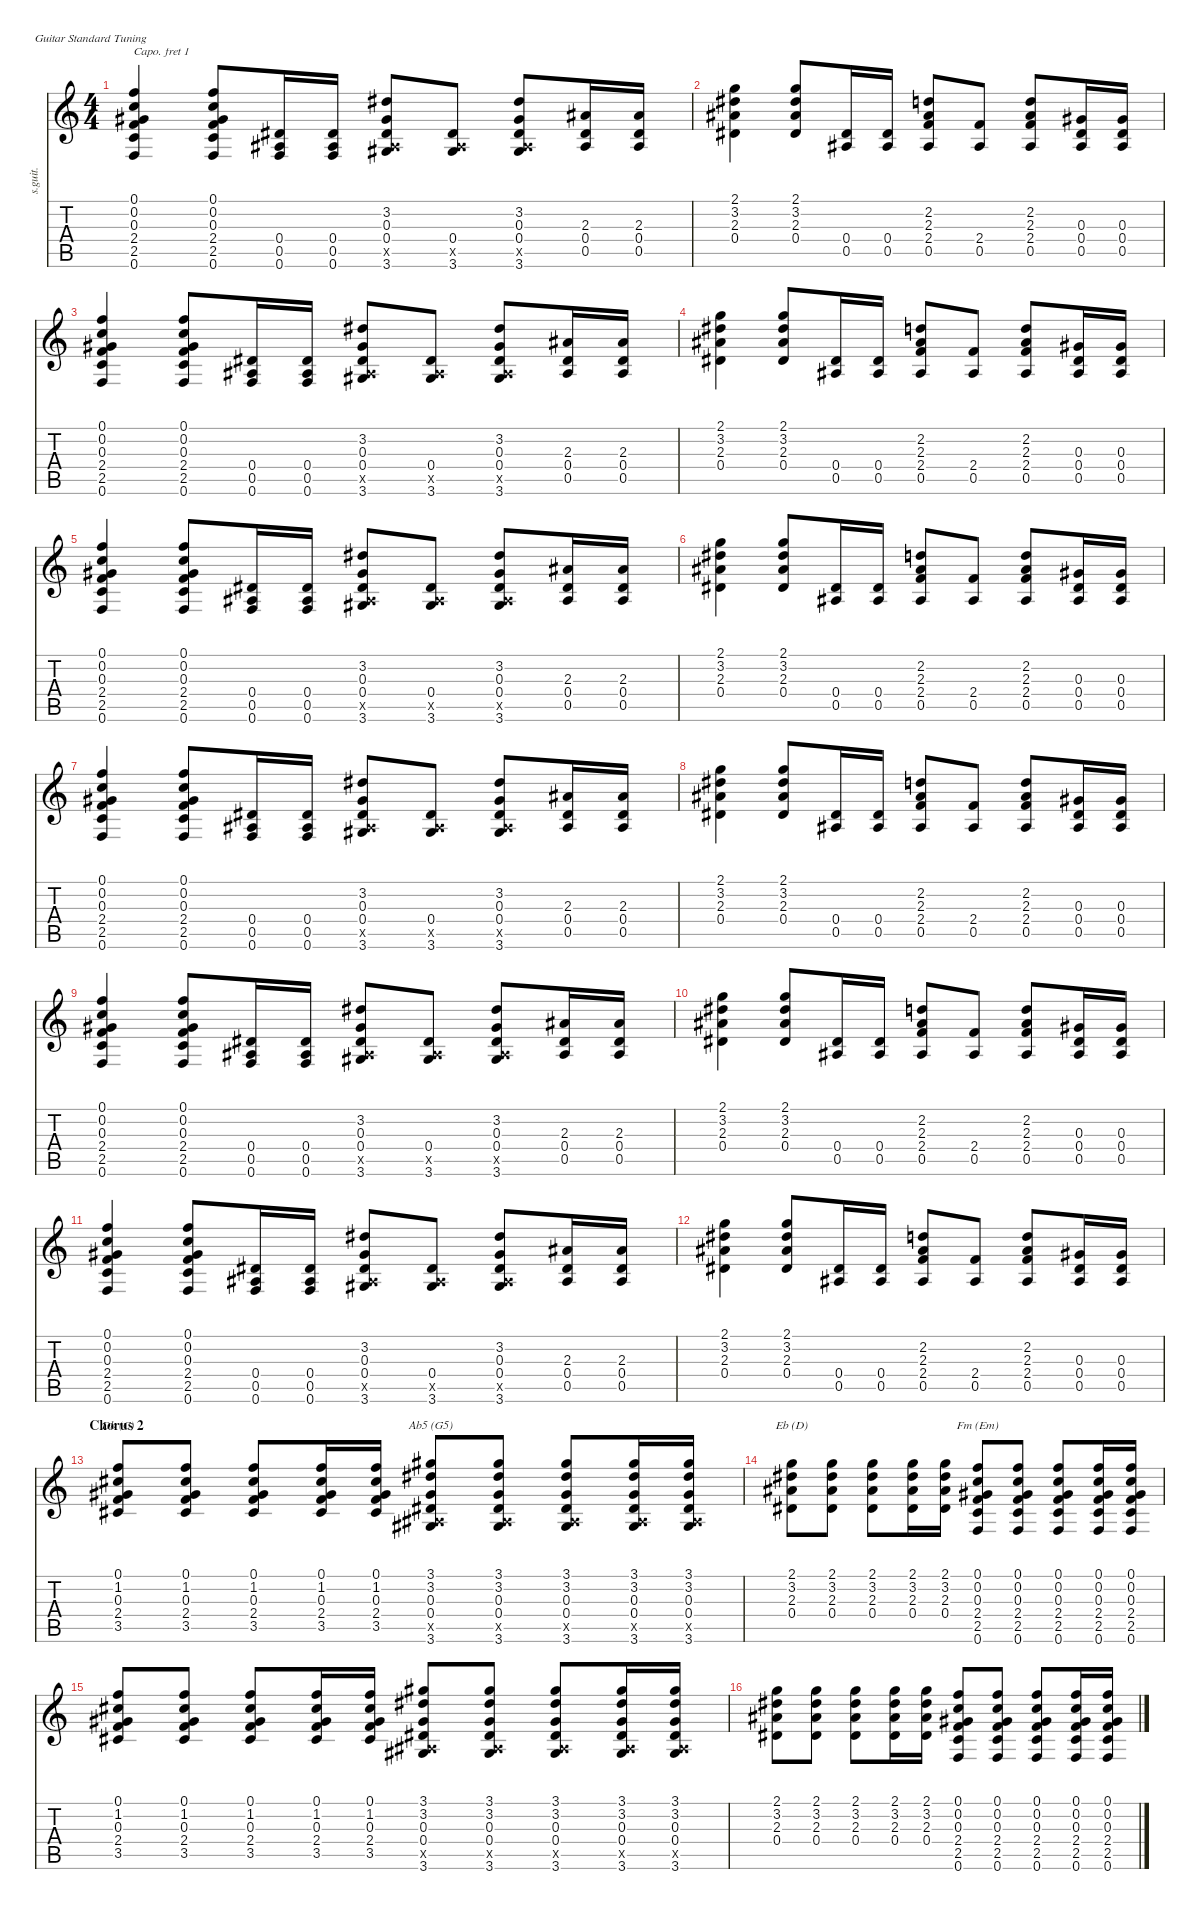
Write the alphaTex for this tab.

\defaultSystemsLayout 4
\hideDynamics
\bracketExtendMode nobrackets
\track ("Billie Joe Amrstrong - Rhythm 3" "s.guit.") {instrument acousticguitarsteel}
\staff {score tabs}
\capo 1
\tuning (E4 B3 G3 D3 A2 E2)
\chord ("Fm (Em)" 3 1 2 2 0 x) {showdiagram false}
\chord ("Ab5 (G5)" 3 1 2 2 0 x) {showdiagram false}
\chord ("Eb (D)" 3 1 2 2 0 x) {showdiagram false}
\chord ("Db (C)" 3 1 2 2 0 x) {showdiagram false}
\ts (4 4)
\tempo (84 hide)
\clef g2
\ks c
(0.1 0.2 0.3 2.4 2.5 0.6).4{lyrics (0 "") lyrics (1 "") lyrics (2 "") lyrics (3 "") lyrics (4 "") dy mf} (0.1 0.2 0.3 2.4 2.5 0.6).8{lyrics (0 "") lyrics (1 "") lyrics (2 "") lyrics (3 "") lyrics (4 "")} (0.4 0.5 0.6).16{lyrics (0 "") lyrics (1 "") lyrics (2 "") lyrics (3 "") lyrics (4 "")} (0.4 0.5 0.6).16{lyrics (0 "") lyrics (1 "") lyrics (2 "") lyrics (3 "") lyrics (4 "")} (3.2 0.3 0.4 0.5{x} 3.6).8{lyrics (0 "") lyrics (1 "") lyrics (2 "") lyrics (3 "") lyrics (4 "")} (0.4 0.5{x} 3.6).8{lyrics (0 "") lyrics (1 "") lyrics (2 "") lyrics (3 "") lyrics (4 "")} (3.2 0.3 0.4 0.5{x} 3.6).8{lyrics (0 "") lyrics (1 "") lyrics (2 "") lyrics (3 "") lyrics (4 "")} (2.3 0.4 0.5).16{lyrics (0 "") lyrics (1 "") lyrics (2 "") lyrics (3 "") lyrics (4 "")} (2.3 0.4 0.5).16{lyrics (0 "") lyrics (1 "") lyrics (2 "") lyrics (3 "") lyrics (4 "")} |
(2.1{acc #} 3.2 2.3 0.4).4{lyrics (0 "") lyrics (1 "") lyrics (2 "") lyrics (3 "") lyrics (4 "")} (2.1{acc #} 3.2 2.3 0.4).8{lyrics (0 "") lyrics (1 "") lyrics (2 "") lyrics (3 "") lyrics (4 "")} (0.4 0.5).16{lyrics (0 "") lyrics (1 "") lyrics (2 "") lyrics (3 "") lyrics (4 "")} (0.4 0.5).16{lyrics (0 "") lyrics (1 "") lyrics (2 "") lyrics (3 "") lyrics (4 "")} (2.2{acc #} 2.3 2.4 0.5).8{lyrics (0 "") lyrics (1 "") lyrics (2 "") lyrics (3 "") lyrics (4 "")} (2.4 0.5).8{lyrics (0 "") lyrics (1 "") lyrics (2 "") lyrics (3 "") lyrics (4 "")} (2.2{acc #} 2.3 2.4 0.5).8{lyrics (0 "") lyrics (1 "") lyrics (2 "") lyrics (3 "") lyrics (4 "")} (0.3 0.4 0.5).16{lyrics (0 "") lyrics (1 "") lyrics (2 "") lyrics (3 "") lyrics (4 "")} (0.3 0.4 0.5).16{lyrics (0 "") lyrics (1 "") lyrics (2 "") lyrics (3 "") lyrics (4 "")} |
(0.1 0.2 0.3 2.4 2.5 0.6).4{lyrics (0 "") lyrics (1 "") lyrics (2 "") lyrics (3 "") lyrics (4 "")} (0.1 0.2 0.3 2.4 2.5 0.6).8{lyrics (0 "") lyrics (1 "") lyrics (2 "") lyrics (3 "") lyrics (4 "")} (0.4 0.5 0.6).16{lyrics (0 "") lyrics (1 "") lyrics (2 "") lyrics (3 "") lyrics (4 "")} (0.4 0.5 0.6).16{lyrics (0 "") lyrics (1 "") lyrics (2 "") lyrics (3 "") lyrics (4 "")} (3.2 0.3 0.4 0.5{x} 3.6).8{lyrics (0 "") lyrics (1 "") lyrics (2 "") lyrics (3 "") lyrics (4 "")} (0.4 0.5{x} 3.6).8{lyrics (0 "") lyrics (1 "") lyrics (2 "") lyrics (3 "") lyrics (4 "")} (3.2 0.3 0.4 0.5{x} 3.6).8{lyrics (0 "") lyrics (1 "") lyrics (2 "") lyrics (3 "") lyrics (4 "")} (2.3 0.4 0.5).16{lyrics (0 "") lyrics (1 "") lyrics (2 "") lyrics (3 "") lyrics (4 "")} (2.3 0.4 0.5).16{lyrics (0 "") lyrics (1 "") lyrics (2 "") lyrics (3 "") lyrics (4 "")} |
(2.1{acc #} 3.2 2.3 0.4).4{lyrics (0 "") lyrics (1 "") lyrics (2 "") lyrics (3 "") lyrics (4 "")} (2.1{acc #} 3.2 2.3 0.4).8{lyrics (0 "") lyrics (1 "") lyrics (2 "") lyrics (3 "") lyrics (4 "")} (0.4 0.5).16{lyrics (0 "") lyrics (1 "") lyrics (2 "") lyrics (3 "") lyrics (4 "")} (0.4 0.5).16{lyrics (0 "") lyrics (1 "") lyrics (2 "") lyrics (3 "") lyrics (4 "")} (2.2{acc #} 2.3 2.4 0.5).8{lyrics (0 "") lyrics (1 "") lyrics (2 "") lyrics (3 "") lyrics (4 "")} (2.4 0.5).8{lyrics (0 "") lyrics (1 "") lyrics (2 "") lyrics (3 "") lyrics (4 "")} (2.2{acc #} 2.3 2.4 0.5).8{lyrics (0 "") lyrics (1 "") lyrics (2 "") lyrics (3 "") lyrics (4 "")} (0.3 0.4 0.5).16{lyrics (0 "") lyrics (1 "") lyrics (2 "") lyrics (3 "") lyrics (4 "")} (0.3 0.4 0.5).16{lyrics (0 "") lyrics (1 "") lyrics (2 "") lyrics (3 "") lyrics (4 "")} |
(0.1 0.2 0.3 2.4 2.5 0.6).4{lyrics (0 "") lyrics (1 "") lyrics (2 "") lyrics (3 "") lyrics (4 "")} (0.1 0.2 0.3 2.4 2.5 0.6).8{lyrics (0 "") lyrics (1 "") lyrics (2 "") lyrics (3 "") lyrics (4 "")} (0.4 0.5 0.6).16{lyrics (0 "") lyrics (1 "") lyrics (2 "") lyrics (3 "") lyrics (4 "")} (0.4 0.5 0.6).16{lyrics (0 "") lyrics (1 "") lyrics (2 "") lyrics (3 "") lyrics (4 "")} (3.2 0.3 0.4 0.5{x} 3.6).8{lyrics (0 "") lyrics (1 "") lyrics (2 "") lyrics (3 "") lyrics (4 "")} (0.4 0.5{x} 3.6).8{lyrics (0 "") lyrics (1 "") lyrics (2 "") lyrics (3 "") lyrics (4 "")} (3.2 0.3 0.4 0.5{x} 3.6).8{lyrics (0 "") lyrics (1 "") lyrics (2 "") lyrics (3 "") lyrics (4 "")} (2.3 0.4 0.5).16{lyrics (0 "") lyrics (1 "") lyrics (2 "") lyrics (3 "") lyrics (4 "")} (2.3 0.4 0.5).16{lyrics (0 "") lyrics (1 "") lyrics (2 "") lyrics (3 "") lyrics (4 "")} |
(2.1{acc #} 3.2 2.3 0.4).4{lyrics (0 "") lyrics (1 "") lyrics (2 "") lyrics (3 "") lyrics (4 "")} (2.1{acc #} 3.2 2.3 0.4).8{lyrics (0 "") lyrics (1 "") lyrics (2 "") lyrics (3 "") lyrics (4 "")} (0.4 0.5).16{lyrics (0 "") lyrics (1 "") lyrics (2 "") lyrics (3 "") lyrics (4 "")} (0.4 0.5).16{lyrics (0 "") lyrics (1 "") lyrics (2 "") lyrics (3 "") lyrics (4 "")} (2.2{acc #} 2.3 2.4 0.5).8{lyrics (0 "") lyrics (1 "") lyrics (2 "") lyrics (3 "") lyrics (4 "")} (2.4 0.5).8{lyrics (0 "") lyrics (1 "") lyrics (2 "") lyrics (3 "") lyrics (4 "")} (2.2{acc #} 2.3 2.4 0.5).8{lyrics (0 "") lyrics (1 "") lyrics (2 "") lyrics (3 "") lyrics (4 "")} (0.3 0.4 0.5).16{lyrics (0 "") lyrics (1 "") lyrics (2 "") lyrics (3 "") lyrics (4 "")} (0.3 0.4 0.5).16{lyrics (0 "") lyrics (1 "") lyrics (2 "") lyrics (3 "") lyrics (4 "")} |
(0.1 0.2 0.3 2.4 2.5 0.6).4{lyrics (0 "") lyrics (1 "") lyrics (2 "") lyrics (3 "") lyrics (4 "")} (0.1 0.2 0.3 2.4 2.5 0.6).8{lyrics (0 "") lyrics (1 "") lyrics (2 "") lyrics (3 "") lyrics (4 "")} (0.4 0.5 0.6).16{lyrics (0 "") lyrics (1 "") lyrics (2 "") lyrics (3 "") lyrics (4 "")} (0.4 0.5 0.6).16{lyrics (0 "") lyrics (1 "") lyrics (2 "") lyrics (3 "") lyrics (4 "")} (3.2 0.3 0.4 0.5{x} 3.6).8{lyrics (0 "") lyrics (1 "") lyrics (2 "") lyrics (3 "") lyrics (4 "")} (0.4 0.5{x} 3.6).8{lyrics (0 "") lyrics (1 "") lyrics (2 "") lyrics (3 "") lyrics (4 "")} (3.2 0.3 0.4 0.5{x} 3.6).8{lyrics (0 "") lyrics (1 "") lyrics (2 "") lyrics (3 "") lyrics (4 "")} (2.3 0.4 0.5).16{lyrics (0 "") lyrics (1 "") lyrics (2 "") lyrics (3 "") lyrics (4 "")} (2.3 0.4 0.5).16{lyrics (0 "") lyrics (1 "") lyrics (2 "") lyrics (3 "") lyrics (4 "")} |
(2.1{acc #} 3.2 2.3 0.4).4{lyrics (0 "") lyrics (1 "") lyrics (2 "") lyrics (3 "") lyrics (4 "")} (2.1{acc #} 3.2 2.3 0.4).8{lyrics (0 "") lyrics (1 "") lyrics (2 "") lyrics (3 "") lyrics (4 "")} (0.4 0.5).16{lyrics (0 "") lyrics (1 "") lyrics (2 "") lyrics (3 "") lyrics (4 "")} (0.4 0.5).16{lyrics (0 "") lyrics (1 "") lyrics (2 "") lyrics (3 "") lyrics (4 "")} (2.2{acc #} 2.3 2.4 0.5).8{lyrics (0 "") lyrics (1 "") lyrics (2 "") lyrics (3 "") lyrics (4 "")} (2.4 0.5).8{lyrics (0 "") lyrics (1 "") lyrics (2 "") lyrics (3 "") lyrics (4 "")} (2.2{acc #} 2.3 2.4 0.5).8{lyrics (0 "") lyrics (1 "") lyrics (2 "") lyrics (3 "") lyrics (4 "")} (0.3 0.4 0.5).16{lyrics (0 "") lyrics (1 "") lyrics (2 "") lyrics (3 "") lyrics (4 "")} (0.3 0.4 0.5).16{lyrics (0 "") lyrics (1 "") lyrics (2 "") lyrics (3 "") lyrics (4 "")} |
(0.1 0.2 0.3 2.4 2.5 0.6).4{lyrics (0 "") lyrics (1 "") lyrics (2 "") lyrics (3 "") lyrics (4 "")} (0.1 0.2 0.3 2.4 2.5 0.6).8{lyrics (0 "") lyrics (1 "") lyrics (2 "") lyrics (3 "") lyrics (4 "")} (0.4 0.5 0.6).16{lyrics (0 "") lyrics (1 "") lyrics (2 "") lyrics (3 "") lyrics (4 "")} (0.4 0.5 0.6).16{lyrics (0 "") lyrics (1 "") lyrics (2 "") lyrics (3 "") lyrics (4 "")} (3.2 0.3 0.4 0.5{x} 3.6).8{lyrics (0 "") lyrics (1 "") lyrics (2 "") lyrics (3 "") lyrics (4 "")} (0.4 0.5{x} 3.6).8{lyrics (0 "") lyrics (1 "") lyrics (2 "") lyrics (3 "") lyrics (4 "")} (3.2 0.3 0.4 0.5{x} 3.6).8{lyrics (0 "") lyrics (1 "") lyrics (2 "") lyrics (3 "") lyrics (4 "")} (2.3 0.4 0.5).16{lyrics (0 "") lyrics (1 "") lyrics (2 "") lyrics (3 "") lyrics (4 "")} (2.3 0.4 0.5).16{lyrics (0 "") lyrics (1 "") lyrics (2 "") lyrics (3 "") lyrics (4 "")} |
(2.1{acc #} 3.2 2.3 0.4).4{lyrics (0 "") lyrics (1 "") lyrics (2 "") lyrics (3 "") lyrics (4 "")} (2.1{acc #} 3.2 2.3 0.4).8{lyrics (0 "") lyrics (1 "") lyrics (2 "") lyrics (3 "") lyrics (4 "")} (0.4 0.5).16{lyrics (0 "") lyrics (1 "") lyrics (2 "") lyrics (3 "") lyrics (4 "")} (0.4 0.5).16{lyrics (0 "") lyrics (1 "") lyrics (2 "") lyrics (3 "") lyrics (4 "")} (2.2{acc #} 2.3 2.4 0.5).8{lyrics (0 "") lyrics (1 "") lyrics (2 "") lyrics (3 "") lyrics (4 "")} (2.4 0.5).8{lyrics (0 "") lyrics (1 "") lyrics (2 "") lyrics (3 "") lyrics (4 "")} (2.2{acc #} 2.3 2.4 0.5).8{lyrics (0 "") lyrics (1 "") lyrics (2 "") lyrics (3 "") lyrics (4 "")} (0.3 0.4 0.5).16{lyrics (0 "") lyrics (1 "") lyrics (2 "") lyrics (3 "") lyrics (4 "")} (0.3 0.4 0.5).16{lyrics (0 "") lyrics (1 "") lyrics (2 "") lyrics (3 "") lyrics (4 "")} |
(0.1 0.2 0.3 2.4 2.5 0.6).4{lyrics (0 "") lyrics (1 "") lyrics (2 "") lyrics (3 "") lyrics (4 "")} (0.1 0.2 0.3 2.4 2.5 0.6).8{lyrics (0 "") lyrics (1 "") lyrics (2 "") lyrics (3 "") lyrics (4 "")} (0.4 0.5 0.6).16{lyrics (0 "") lyrics (1 "") lyrics (2 "") lyrics (3 "") lyrics (4 "")} (0.4 0.5 0.6).16{lyrics (0 "") lyrics (1 "") lyrics (2 "") lyrics (3 "") lyrics (4 "")} (3.2 0.3 0.4 0.5{x} 3.6).8{lyrics (0 "") lyrics (1 "") lyrics (2 "") lyrics (3 "") lyrics (4 "")} (0.4 0.5{x} 3.6).8{lyrics (0 "") lyrics (1 "") lyrics (2 "") lyrics (3 "") lyrics (4 "")} (3.2 0.3 0.4 0.5{x} 3.6).8{lyrics (0 "") lyrics (1 "") lyrics (2 "") lyrics (3 "") lyrics (4 "")} (2.3 0.4 0.5).16{lyrics (0 "") lyrics (1 "") lyrics (2 "") lyrics (3 "") lyrics (4 "")} (2.3 0.4 0.5).16{lyrics (0 "") lyrics (1 "") lyrics (2 "") lyrics (3 "") lyrics (4 "")} |
(2.1{acc #} 3.2 2.3 0.4).4{lyrics (0 "") lyrics (1 "") lyrics (2 "") lyrics (3 "") lyrics (4 "")} (2.1{acc #} 3.2 2.3 0.4).8{lyrics (0 "") lyrics (1 "") lyrics (2 "") lyrics (3 "") lyrics (4 "")} (0.4 0.5).16{lyrics (0 "") lyrics (1 "") lyrics (2 "") lyrics (3 "") lyrics (4 "")} (0.4 0.5).16{lyrics (0 "") lyrics (1 "") lyrics (2 "") lyrics (3 "") lyrics (4 "")} (2.2{acc #} 2.3 2.4 0.5).8{lyrics (0 "") lyrics (1 "") lyrics (2 "") lyrics (3 "") lyrics (4 "")} (2.4 0.5).8{lyrics (0 "") lyrics (1 "") lyrics (2 "") lyrics (3 "") lyrics (4 "")} (2.2{acc #} 2.3 2.4 0.5).8{lyrics (0 "") lyrics (1 "") lyrics (2 "") lyrics (3 "") lyrics (4 "")} (0.3 0.4 0.5).16{lyrics (0 "") lyrics (1 "") lyrics (2 "") lyrics (3 "") lyrics (4 "")} (0.3 0.4 0.5).16{lyrics (0 "") lyrics (1 "") lyrics (2 "") lyrics (3 "") lyrics (4 "")} |
\section ("" "Chorus 2")
(0.1 1.2 0.3 2.4 3.5).8{ch "Db (C)" lyrics (0 "") lyrics (1 "") lyrics (2 "") lyrics (3 "") lyrics (4 "")} (0.1 1.2 0.3 2.4 3.5).8{lyrics (0 "") lyrics (1 "") lyrics (2 "") lyrics (3 "") lyrics (4 "")} (0.1 1.2 0.3 2.4 3.5).8{lyrics (0 "") lyrics (1 "") lyrics (2 "") lyrics (3 "") lyrics (4 "")} (0.1 1.2 0.3 2.4 3.5).16{lyrics (0 "") lyrics (1 "") lyrics (2 "") lyrics (3 "") lyrics (4 "")} (0.1 1.2 0.3 2.4 3.5).16{lyrics (0 "") lyrics (1 "") lyrics (2 "") lyrics (3 "") lyrics (4 "")} (3.1 3.2 0.3 0.4 0.5{x} 3.6).8{ch "Ab5 (G5)" lyrics (0 "") lyrics (1 "") lyrics (2 "") lyrics (3 "") lyrics (4 "")} (3.1 3.2 0.3 0.4 0.5{x} 3.6).8{lyrics (0 "") lyrics (1 "") lyrics (2 "") lyrics (3 "") lyrics (4 "")} (3.1 3.2 0.3 0.4 0.5{x} 3.6).8{lyrics (0 "") lyrics (1 "") lyrics (2 "") lyrics (3 "") lyrics (4 "")} (3.1 3.2 0.3 0.4 0.5{x} 3.6).16{lyrics (0 "") lyrics (1 "") lyrics (2 "") lyrics (3 "") lyrics (4 "")} (3.1 3.2 0.3 0.4 0.5{x} 3.6).16{lyrics (0 "") lyrics (1 "") lyrics (2 "") lyrics (3 "") lyrics (4 "")} |
(2.1{acc #} 3.2 2.3 0.4).8{ch "Eb (D)" lyrics (0 "") lyrics (1 "") lyrics (2 "") lyrics (3 "") lyrics (4 "")} (2.1{acc #} 3.2 2.3 0.4).8{lyrics (0 "") lyrics (1 "") lyrics (2 "") lyrics (3 "") lyrics (4 "")} (2.1{acc #} 3.2 2.3 0.4).8{lyrics (0 "") lyrics (1 "") lyrics (2 "") lyrics (3 "") lyrics (4 "")} (2.1{acc #} 3.2 2.3 0.4).16{lyrics (0 "") lyrics (1 "") lyrics (2 "") lyrics (3 "") lyrics (4 "")} (2.1{acc #} 3.2 2.3 0.4).16{lyrics (0 "") lyrics (1 "") lyrics (2 "") lyrics (3 "") lyrics (4 "")} (0.1 0.2 0.3 2.4 2.5 0.6).8{ch "Fm (Em)" lyrics (0 "") lyrics (1 "") lyrics (2 "") lyrics (3 "") lyrics (4 "")} (0.1 0.2 0.3 2.4 2.5 0.6).8{lyrics (0 "") lyrics (1 "") lyrics (2 "") lyrics (3 "") lyrics (4 "")} (0.1 0.2 0.3 2.4 2.5 0.6).8{lyrics (0 "") lyrics (1 "") lyrics (2 "") lyrics (3 "") lyrics (4 "")} (0.1 0.2 0.3 2.4 2.5 0.6).16{lyrics (0 "") lyrics (1 "") lyrics (2 "") lyrics (3 "") lyrics (4 "")} (0.1 0.2 0.3 2.4 2.5 0.6).16{lyrics (0 "") lyrics (1 "") lyrics (2 "") lyrics (3 "") lyrics (4 "")} |
(0.1 1.2 0.3 2.4 3.5).8{lyrics (0 "") lyrics (1 "") lyrics (2 "") lyrics (3 "") lyrics (4 "")} (0.1 1.2 0.3 2.4 3.5).8{lyrics (0 "") lyrics (1 "") lyrics (2 "") lyrics (3 "") lyrics (4 "")} (0.1 1.2 0.3 2.4 3.5).8{lyrics (0 "") lyrics (1 "") lyrics (2 "") lyrics (3 "") lyrics (4 "")} (0.1 1.2 0.3 2.4 3.5).16{lyrics (0 "") lyrics (1 "") lyrics (2 "") lyrics (3 "") lyrics (4 "")} (0.1 1.2 0.3 2.4 3.5).16{lyrics (0 "") lyrics (1 "") lyrics (2 "") lyrics (3 "") lyrics (4 "")} (3.1 3.2 0.3 0.4 0.5{x} 3.6).8{lyrics (0 "") lyrics (1 "") lyrics (2 "") lyrics (3 "") lyrics (4 "")} (3.1 3.2 0.3 0.4 0.5{x} 3.6).8{lyrics (0 "") lyrics (1 "") lyrics (2 "") lyrics (3 "") lyrics (4 "")} (3.1 3.2 0.3 0.4 0.5{x} 3.6).8{lyrics (0 "") lyrics (1 "") lyrics (2 "") lyrics (3 "") lyrics (4 "")} (3.1 3.2 0.3 0.4 0.5{x} 3.6).16{lyrics (0 "") lyrics (1 "") lyrics (2 "") lyrics (3 "") lyrics (4 "")} (3.1 3.2 0.3 0.4 0.5{x} 3.6).16{lyrics (0 "") lyrics (1 "") lyrics (2 "") lyrics (3 "") lyrics (4 "")} |
(2.1{acc #} 3.2 2.3 0.4).8{lyrics (0 "") lyrics (1 "") lyrics (2 "") lyrics (3 "") lyrics (4 "")} (2.1{acc #} 3.2 2.3 0.4).8{lyrics (0 "") lyrics (1 "") lyrics (2 "") lyrics (3 "") lyrics (4 "")} (2.1{acc #} 3.2 2.3 0.4).8{lyrics (0 "") lyrics (1 "") lyrics (2 "") lyrics (3 "") lyrics (4 "")} (2.1{acc #} 3.2 2.3 0.4).16{lyrics (0 "") lyrics (1 "") lyrics (2 "") lyrics (3 "") lyrics (4 "")} (2.1{acc #} 3.2 2.3 0.4).16{lyrics (0 "") lyrics (1 "") lyrics (2 "") lyrics (3 "") lyrics (4 "")} (0.1 0.2 0.3 2.4 2.5 0.6).8{lyrics (0 "") lyrics (1 "") lyrics (2 "") lyrics (3 "") lyrics (4 "")} (0.1 0.2 0.3 2.4 2.5 0.6).8{lyrics (0 "") lyrics (1 "") lyrics (2 "") lyrics (3 "") lyrics (4 "")} (0.1 0.2 0.3 2.4 2.5 0.6).8{lyrics (0 "") lyrics (1 "") lyrics (2 "") lyrics (3 "") lyrics (4 "")} (0.1 0.2 0.3 2.4 2.5 0.6).16{lyrics (0 "") lyrics (1 "") lyrics (2 "") lyrics (3 "") lyrics (4 "")} (0.1 0.2 0.3 2.4 2.5 0.6).16{lyrics (0 "") lyrics (1 "") lyrics (2 "") lyrics (3 "") lyrics (4 "")}
